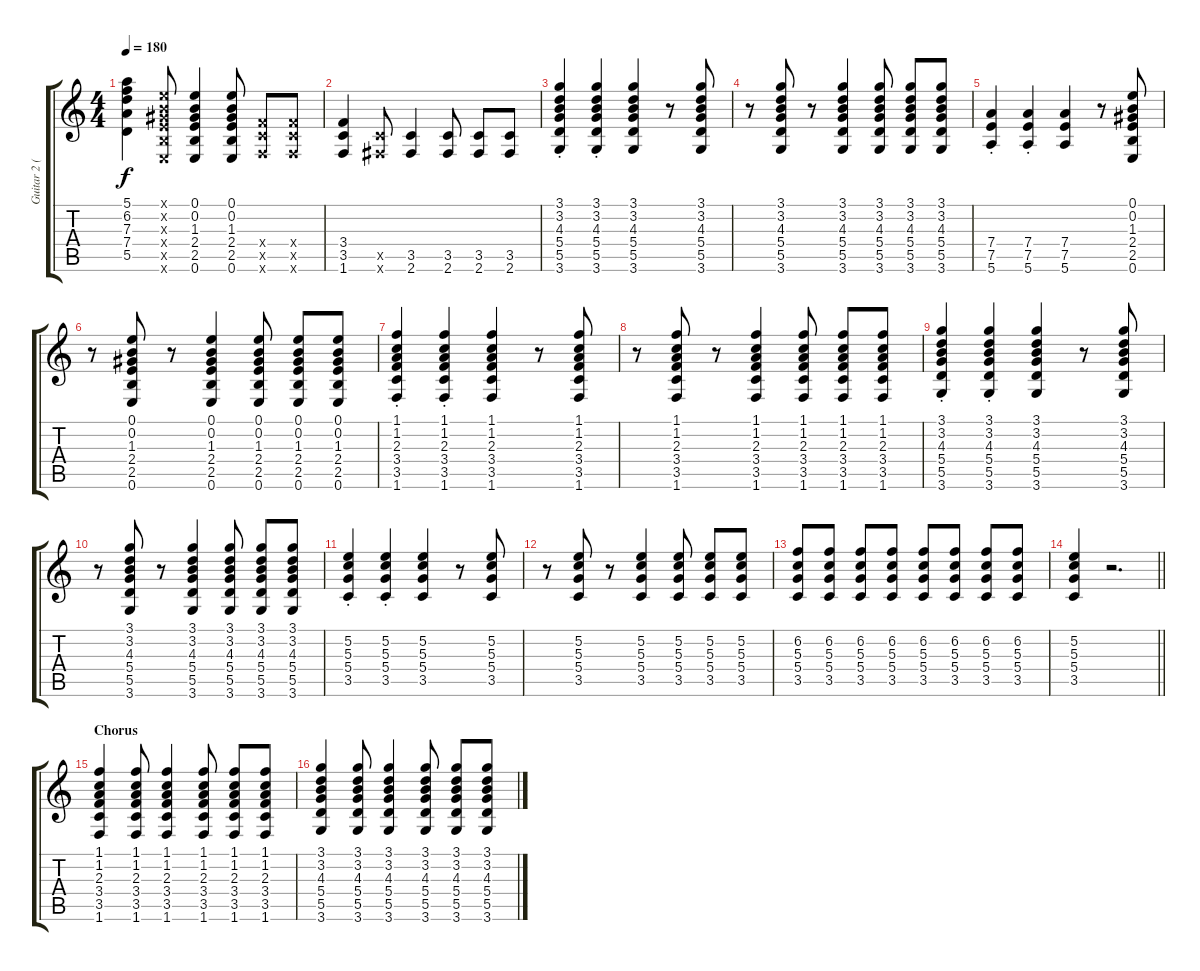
\track ("Guitar 2 (Distortion)" "Guitar 2 (") {instrument distortionguitar}
\staff {score tabs}
\tuning (E4 B3 G3 D3 A2 E2) {hide}
\ts (4 4)
\tempo 180
\clef g2
\ks c
(5.1 6.2 7.3 7.4 5.5).4{dy f} (0.1{x} 0.2{x} 1.3{x} 2.4{x} 2.5{x} 0.6{x}).8 (0.1 0.2 1.3 2.4 2.5 0.6).4 (0.1 0.2 1.3 2.4 2.5 0.6).8 (3.4{x} 3.5{x} 1.6{x}).8 (3.4{x} 3.5{x} 1.6{x}).8 |
(3.4 3.5 1.6).4 (3.5{x} 2.6{x}).8 (3.5 2.6).4 (3.5 2.6).8 (3.5 2.6).8 (3.5 2.6).8 |
(3.1{st} 3.2{st} 4.3{st} 5.4{st} 5.5{st} 3.6{st}).4 (3.1{st} 3.2{st} 4.3{st} 5.4{st} 5.5{st} 3.6{st}).4 (3.1 3.2 4.3 5.4 5.5 3.6).4 r.8 (3.1 3.2 4.3 5.4 5.5 3.6).8 |
r.8 (3.1 3.2 4.3 5.4 5.5 3.6).8 r.8 (3.1 3.2 4.3 5.4 5.5 3.6).4 (3.1 3.2 4.3 5.4 5.5 3.6).8 (3.1 3.2 4.3 5.4 5.5 3.6).8 (3.1 3.2 4.3 5.4 5.5 3.6).8 |
(7.4{st} 7.5{st} 5.6{st}).4 (7.4{st} 7.5{st} 5.6{st}).4 (7.4 7.5 5.6).4 r.8 (0.1 0.2 1.3 2.4 2.5 0.6).8 |
r.8 (0.1 0.2 1.3 2.4 2.5 0.6).8 r.8 (0.1 0.2 1.3 2.4 2.5 0.6).4 (0.1 0.2 1.3 2.4 2.5 0.6).8 (0.1 0.2 1.3 2.4 2.5 0.6).8 (0.1 0.2 1.3 2.4 2.5 0.6).8 |
(1.1{st} 1.2{st} 2.3{st} 3.4{st} 3.5{st} 1.6{st}).4 (1.1{st} 1.2{st} 2.3{st} 3.4{st} 3.5{st} 1.6{st}).4 (1.1 1.2 2.3 3.4 3.5 1.6).4 r.8 (1.1 1.2 2.3 3.4 3.5 1.6).8 |
r.8 (1.1 1.2 2.3 3.4 3.5 1.6).8 r.8 (1.1 1.2 2.3 3.4 3.5 1.6).4 (1.1 1.2 2.3 3.4 3.5 1.6).8 (1.1 1.2 2.3 3.4 3.5 1.6).8 (1.1 1.2 2.3 3.4 3.5 1.6).8 |
(3.1{st} 3.2{st} 4.3{st} 5.4{st} 5.5{st} 3.6{st}).4 (3.1{st} 3.2{st} 4.3{st} 5.4{st} 5.5{st} 3.6{st}).4 (3.1 3.2 4.3 5.4 5.5 3.6).4 r.8 (3.1 3.2 4.3 5.4 5.5 3.6).8 |
r.8 (3.1 3.2 4.3 5.4 5.5 3.6).8 r.8 (3.1 3.2 4.3 5.4 5.5 3.6).4 (3.1 3.2 4.3 5.4 5.5 3.6).8 (3.1 3.2 4.3 5.4 5.5 3.6).8 (3.1 3.2 4.3 5.4 5.5 3.6).8 |
(5.2{st} 5.3{st} 5.4{st} 3.5{st}).4 (5.2{st} 5.3{st} 5.4{st} 3.5{st}).4 (5.2 5.3 5.4 3.5).4 r.8 (5.2 5.3 5.4 3.5).8 |
r.8 (5.2 5.3 5.4 3.5).8 r.8 (5.2 5.3 5.4 3.5).4 (5.2 5.3 5.4 3.5).8 (5.2 5.3 5.4 3.5).8 (5.2 5.3 5.4 3.5).8 |
(6.2 5.3 5.4 3.5).8 (6.2 5.3 5.4 3.5).8 (6.2 5.3 5.4 3.5).8 (6.2 5.3 5.4 3.5).8 (6.2 5.3 5.4 3.5).8 (6.2 5.3 5.4 3.5).8 (6.2 5.3 5.4 3.5).8 (6.2 5.3 5.4 3.5).8 |
\barLineRight lightlight
(5.2 5.3 5.4 3.5).4 r.2{d} |
\section ("" "Chorus")
(1.1 1.2 2.3 3.4 3.5 1.6).4 (1.1 1.2 2.3 3.4 3.5 1.6).8 (1.1 1.2 2.3 3.4 3.5 1.6).4 (1.1 1.2 2.3 3.4 3.5 1.6).8 (1.1 1.2 2.3 3.4 3.5 1.6).8 (1.1 1.2 2.3 3.4 3.5 1.6).8 |
(3.1 3.2 4.3 5.4 5.5 3.6).4 (3.1 3.2 4.3 5.4 5.5 3.6).8 (3.1 3.2 4.3 5.4 5.5 3.6).4 (3.1 3.2 4.3 5.4 5.5 3.6).8 (3.1 3.2 4.3 5.4 5.5 3.6).8 (3.1 3.2 4.3 5.4 5.5 3.6).8
